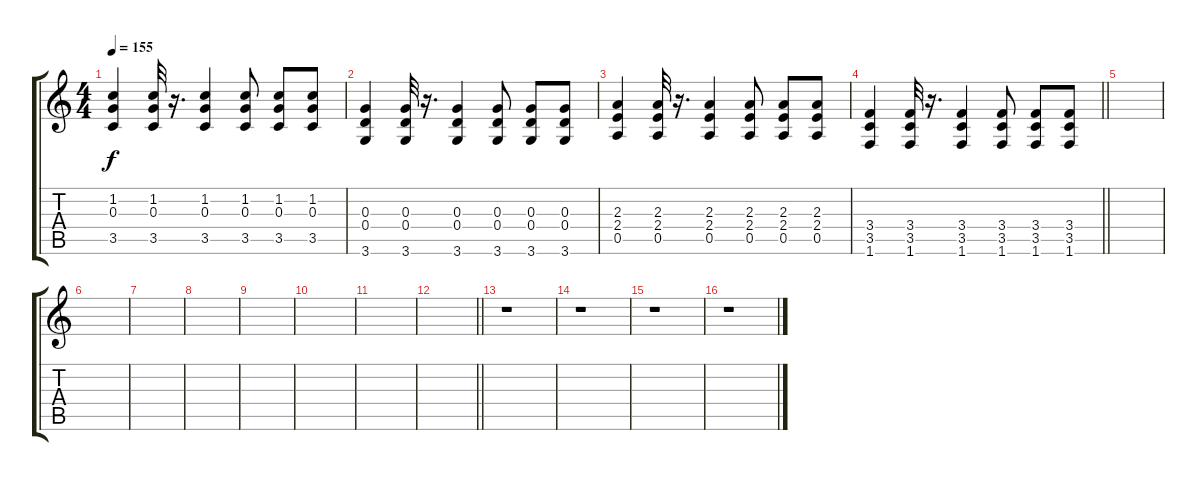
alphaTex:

\track "" {instrument overdrivenguitar}
\staff {score tabs}
\tuning (E4 B3 G3 D3 A2 E2) {hide}
\ts (4 4)
\tempo 155
\clef g2
\ks c
(1.2 0.3 3.5).4{dy f} (1.2 0.3 3.5).32 r.16{d} (1.2 0.3 3.5).4 (1.2 0.3 3.5).8 (1.2 0.3 3.5).8 (1.2 0.3 3.5).8 |
(0.3 0.4 3.6).4 (0.3 0.4 3.6).32 r.16{d} (0.3 0.4 3.6).4 (0.3 0.4 3.6).8 (0.3 0.4 3.6).8 (0.3 0.4 3.6).8 |
(2.3 2.4 0.5).4 (2.3 2.4 0.5).32 r.16{d} (2.3 2.4 0.5).4 (2.3 2.4 0.5).8 (2.3 2.4 0.5).8 (2.3 2.4 0.5).8 |
\barLineRight lightlight
(3.4 3.5 1.6).4 (3.4 3.5 1.6).32 r.16{d} (3.4 3.5 1.6).4 (3.4 3.5 1.6).8 (3.4 3.5 1.6).8 (3.4 3.5 1.6).8 |
\section ("" "")
|
|
|
|
|
|
|
\barLineRight lightlight
|
r.1 |
r.1 |
r.1 |
r.1
